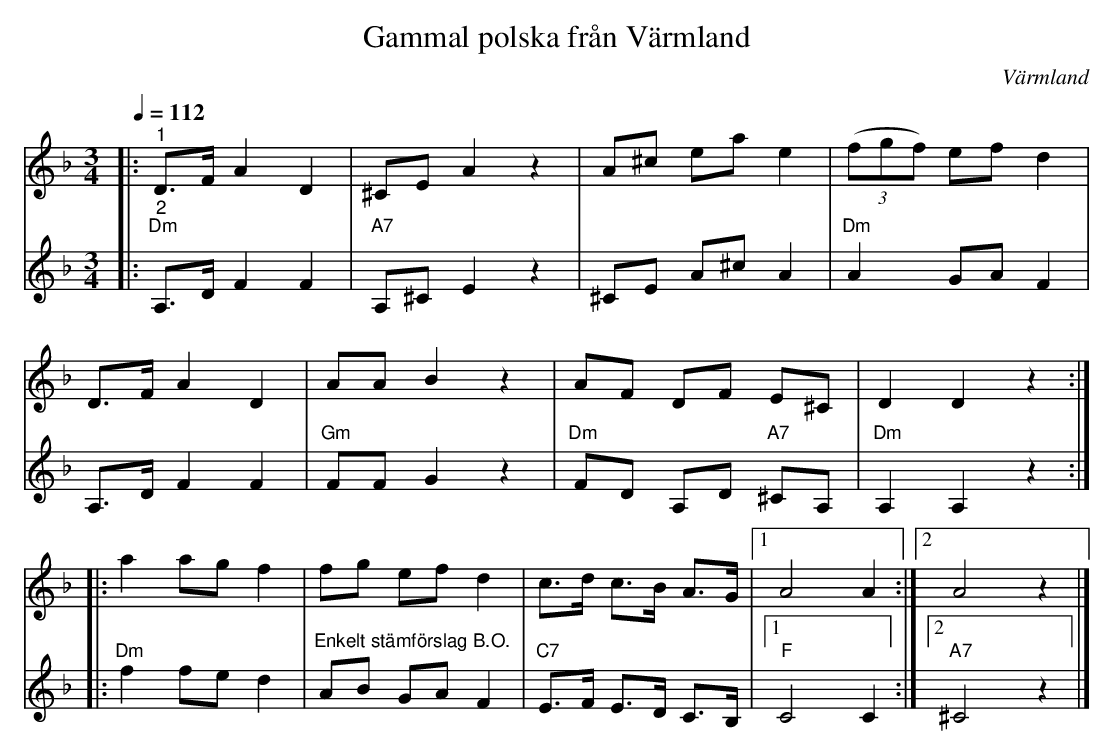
X:1
T:Gammal polska från Värmland
O:Värmland
L:1/8
Q:1/4=112
M:3/4
K:Dm
V:1
|:"^1" D>F A2 D2 | ^CE A2 z2 | A^c ea e2 | (3(fgf) ef d2 |
D>F A2 D2 | AA B2 z2 | AF DF E^C | D2 D2 z2 ::
a2 ag f2 | fg ef d2 | c>d c>B A>G |1 A4 A2 :|2 A4 z2 |]
V:2
|:"^2""Dm" A,>D F2 F2 |"A7" A,^C E2 z2 | ^CE A^c A2 |"Dm" A2 GA F2 |
A,>D F2 F2 | "Gm" FF G2 z2 |"Dm" FD A,D"A7" ^CA, |"Dm" A,2 A,2 z2 ::
"Dm" f2 fe d2 | "^Enkelt stämförslag B.O." AB GA F2 | "C7" E>F E>D C>B, |1 "F" C4 C2 :|2 "A7" ^C4 z2 |]
